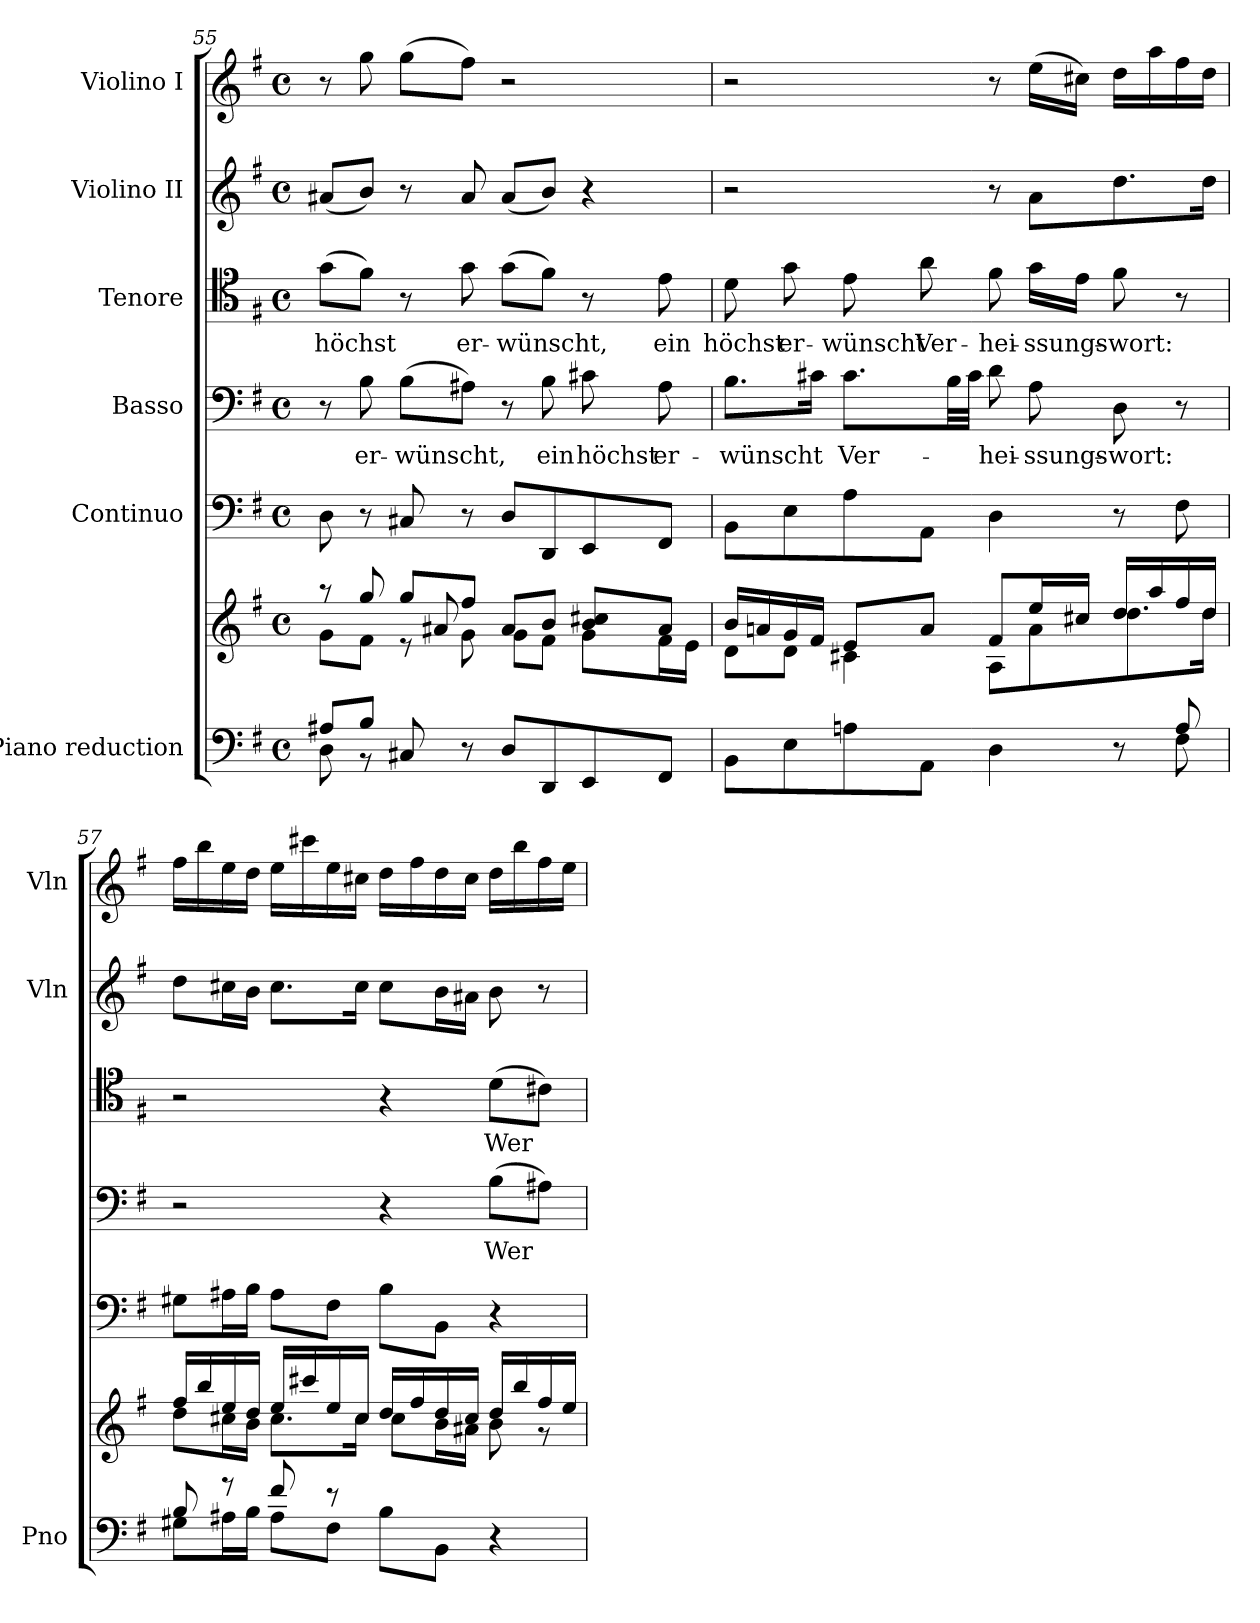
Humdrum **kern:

**kern	**kern	**kern	**kern	**text	**kern	**text	**kern	**dynam	**kern	**dynam
*part6	*part6	*part5	*part4	*part4	*part3	*part3	*part2	*part2	*part1	*part1
*staff7	*staff6	*staff5	*staff4	*staff4	*staff3	*staff3	*staff2	*staff2	*staff1	*staff1
*I"Piano reduction	*	*I"Continuo	*I"Basso	*	*I"Tenore	*	*I"Violino II	*	*I"Violino I	*
*I'Pno	*	*	*	*	*	*	*I'Vln	*	*I'Vln	*
*clefF4	*clefG2	*clefF4	*clefF4	*	*clefC4	*	*clefG2	*	*clefG2	*
*k[f#]	*k[f#]	*k[f#]	*k[f#]	*	*k[f#]	*	*k[f#]	*	*k[f#]	*
*M4/4	*M4/4	*M4/4	*M4/4	*	*M4/4	*	*M4/4	*	*M4/4	*
*met(c)	*met(c)	*met(c)	*met(c)	*	*met(c)	*	*met(c)	*	*met(c)	*
=55	=55	=55	=55	=55	=55	=55	=55	=55	=55	=55
*^	*^	*	*	*	*	*	*	*	*	*
*	*	*	*^	*	*	*	*	*	*	*	*	*
!	!	!	!	!	!	!	!	!	!LO:LY:b	!	!	!	!
8A#X/L	8D\	8r	8g\L	4.ryy	8D\	8r	.	(8g\L	höchst	(8a#X/L	.	8r	.
!	!	!	!	!	!	!	!LO:LY:b	!	!	!	!	!	!
8B/J	8r	8gg/	8f#\J	.	8r	8B\	er-	8f#\J)	.	8b/J)	.	8gg\	.
!	!	!	!	!	!	!	!LO:LY:b	!	!	!	!	!	!
8ryy	8C#X/	8gg/L	8r	.	8C#X/	(8B\L	-wünscht,	8r	.	8r	.	(8gg\L	.
!	!	!	!	!	!	!	!	!	!LO:LY:b	!	!	!	!
8ryy	8r	8ff#/J	8g\	8a#X/	8r	8A#X\J)	.	8g\	er-	8a#/	.	8ff#\J)	.
!	!	!	!	!	!	!	!	!	!LO:LY:b	!	!	!	!
2ryy	8D/L	8a#/L	8g\L	2ryy	8D/L	8r	.	(8g\L	-wünscht,	(8a#/L	.	2r	.
!	!	!	!	!	!	!	!LO:LY:b	!	!	!	!	!	!
.	8DD/	8b/J	8f#\J	.	8DD/	8B\	ein	8f#\J)	.	8b/J)	.	.	.
!	!	!	!	!	!	!	!LO:LY:b	!	!	!	!	!	!
.	8EE/	8b/ 8cc#X/L	8g\L	.	8EE/	8c#X\	höchst	8r	.	4r	.	.	.
!	!	!	!	!	!	!	!LO:LY:b	!	!LO:LY:b	!	!	!	!
.	8FF#/J	8a#/J	16f#\L	.	8FF#/J	8A#\	er-	8e\	ein	.	.	.	.
.	.	.	16e\JJ	.	.	.	.	.	.	.	.	.	.
*	*	*	*v	*v	*	*	*	*	*	*	*	*	*
=56	=56	=56	=56	=56	=56	=56	=56	=56	=56	=56	=56	=56
!	!	!	!	!	!	!LO:LY:b	!	!LO:LY:b	!	!	!	!
2ryy	8BB\L	16b/LL	8d\L	8BB\L	8.B\L	-wünscht	8d\	höchst	2r	.	2r	.
.	.	16an/	.	.	.	.	.	.	.	.	.	.
!	!	!	!	!	!	!	!	!LO:LY:b	!	!	!	!
.	8E\	16g/	8d\J	8E\	.	.	8g\	er-	.	.	.	.
.	.	16f#/JJ	.	.	16c#X\Jk	.	.	.	.	.	.	.
!	!	!	!	!	!	!LO:LY:b	!	!LO:LY:b	!	!	!	!
.	8An\	8e/L	4c#X\	8A\	8.c#\L	Ver-	8e\	-wünscht	.	.	.	.
!	!	!	!	!	!	!	!	!LO:LY:b	!	!	!	!
.	8AA\J	8a/J	.	8AA\J	.	.	8a\	Ver-	.	.	.	.
.	.	.	.	.	32B\LL	.	.	.	.	.	.	.
.	.	.	.	.	32c#\JJJ	.	.	.	.	.	.	.
!	!	!	!	!	!	!LO:LY:b	!	!LO:LY:b	!	!	!	!
4ryy	4D\	8f#/L	8A\L	4D\	8d\	-hei-	8f#\	-hei-	8r	.	8r	.
!	!	!	!	!	!	!LO:LY:b	!	!LO:LY:b	!	!LO:DY:b	!	!LO:DY:b
.	.	16ee/L	8a\	.	8A\	-ssungs-	16g\LL	-ssungs-	8a\L	other-dynamics	(16ee\LL	other-dynamics
.	.	16cc#X/JJ	.	.	.	.	16e\JJ	.	.	.	16cc#X\JJ)	.
!	!	!	!	!	!	!LO:LY:b	!	!LO:LY:b	!	!	!	!
8r	8ryy	16dd/LL	8.dd\	8r	8D\	-wort:	8f#\	-wort:	8.dd\	.	16dd\LL	.
.	.	16aa/	.	.	.	.	.	.	.	.	16aa\	.
8A/	8F#\	16ff#/	.	8F#\	8r	.	8r	.	.	.	16ff#\	.
.	.	16dd/JJ	16dd\Jk	.	.	.	.	.	16dd\Jk	.	16dd\JJ	.
!!LO:PB:g=z
=57	=57	=57	=57	=57	=57	=57	=57	=57	=57	=57	=57	=57
8B/	8G#X\L	16ff#/LL	8dd\L	8G#X\L	2r	.	2r	.	8dd\L	.	16ff#\LL	.
.	.	16bb/	.	.	.	.	.	.	.	.	16bb\	.
8r	16A#X\L	16ee/	16cc#X\L	16A#X\L	.	.	.	.	16cc#X\L	.	16ee\	.
.	16B\JJ	16dd/JJ	16b\JJ	16B\JJ	.	.	.	.	16b\JJ	.	16dd\JJ	.
8f#/	8A#\L	16ee/LL	8.cc#\L	8A#\L	.	.	.	.	8.cc#\L	.	16ee\LL	.
.	.	16ccc#X/	.	.	.	.	.	.	.	.	16ccc#X\	.
8r	8F#\J	16ee/	.	8F#\J	.	.	.	.	.	.	16ee\	.
.	.	16cc#/JJ	16cc#\Jk	.	.	.	.	.	16cc#\Jk	.	16cc#X\JJ	.
4ryy	8B\L	16dd/LL	8cc#\L	8B\L	4r	.	4r	.	8cc#\L	.	16dd\LL	.
.	.	16ff#/	.	.	.	.	.	.	.	.	16ff#\	.
.	8BB\J	16dd/	16b\L	8BB\J	.	.	.	.	16b\L	.	16dd\	.
.	.	16cc#/JJ	16a#X\JJ	.	.	.	.	.	16a#X\JJ	.	16cc#\JJ	.
!	!	!	!	!	!	!LO:LY:b	!	!LO:LY:b	!	!	!	!
4r	4ryy	16dd/LL	8b\	4r	(8B\L	Wer	(8d\L	Wer	8b\	.	16dd\LL	.
.	.	16bb/	.	.	.	.	.	.	.	.	16bb\	.
.	.	16ff#/	8r	.	8A#X\J)	.	8c#X\J)	.	8r	.	16ff#\	.
.	.	16ee/JJ	.	.	.	.	.	.	.	.	16ee\JJ	.
*v	*v	*	*	*	*	*	*	*	*	*	*	*
*	*v	*v	*	*	*	*	*	*	*	*	*
=	=	=	=	=	=	=	=	=	=	=
*-	*-	*-	*-	*-	*-	*-	*-	*-	*-	*-
